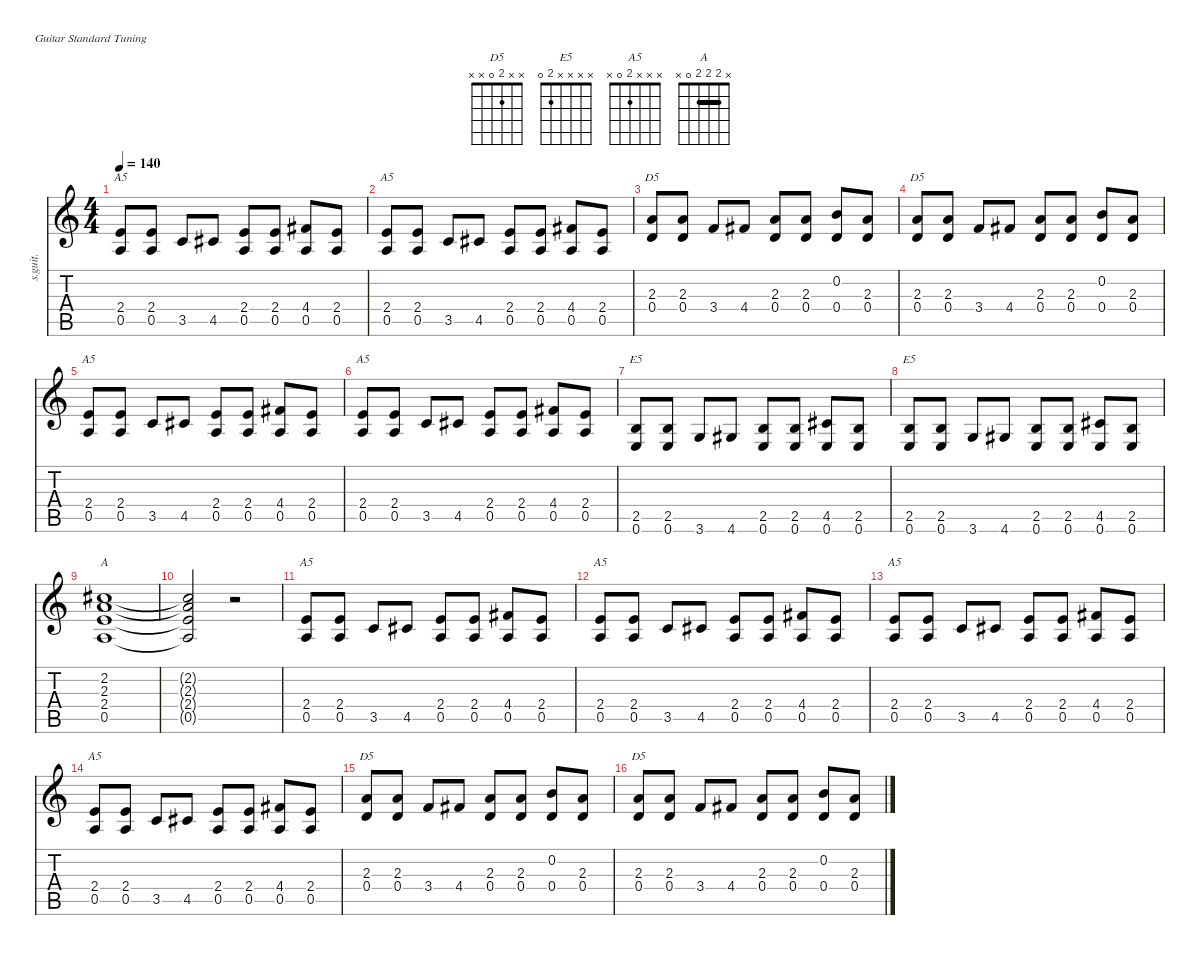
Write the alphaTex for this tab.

\defaultSystemsLayout 4
\hideDynamics
\bracketExtendMode nobrackets
\otherSystemsTrackNameOrientation horizontal
\track ("Acoustic Guitar" "s.guit.") {instrument acousticguitarsteel}
\staff {score tabs}
\tuning (E4 B3 G3 D3 A2 E2)
\chord ("D5" x x 2 0 x x) {showfingering false}
\chord ("E5" x x x x 2 0) {showfingering false}
\chord ("A5" x x x 2 0 x) {showfingering false}
\chord ("A" x 2 2 2 0 x) {showfingering false barre (2 2)}
\ts (4 4)
\tempo 140
\clef g2
\ks c
(2.4 0.5).8{ch "A5" dy f beam Up} (2.4 0.5).8{beam Up} 3.5.8{beam Up} 4.5{acc #}.8{beam Up} (2.4 0.5).8{beam Up} (2.4 0.5).8{beam Up} (4.4{acc #} 0.5).8{beam Up} (2.4 0.5).8{beam Up} |
(2.4 0.5).8{ch "A5" beam Up} (2.4 0.5).8{beam Up} 3.5.8{beam Up} 4.5{acc #}.8{beam Up} (2.4 0.5).8{beam Up} (2.4 0.5).8{beam Up} (4.4{acc #} 0.5).8{beam Up} (2.4 0.5).8{beam Up} |
(2.3 0.4).8{ch "D5" beam Up} (2.3 0.4).8{beam Up} 3.4.8{beam Up} 4.4{acc #}.8{beam Up} (2.3 0.4).8{beam Up} (2.3 0.4).8{beam Up} (0.2 0.4).8{beam Up} (2.3 0.4).8{beam Up} |
(2.3 0.4).8{ch "D5" beam Up} (2.3 0.4).8{beam Up} 3.4.8{beam Up} 4.4{acc #}.8{beam Up} (2.3 0.4).8{beam Up} (2.3 0.4).8{beam Up} (0.2 0.4).8{beam Up} (2.3 0.4).8{beam Up} |
(2.4 0.5).8{ch "A5" beam Up} (2.4 0.5).8{beam Up} 3.5.8{beam Up} 4.5{acc #}.8{beam Up} (2.4 0.5).8{beam Up} (2.4 0.5).8{beam Up} (4.4{acc #} 0.5).8{beam Up} (2.4 0.5).8{beam Up} |
(2.4 0.5).8{ch "A5" beam Up} (2.4 0.5).8{beam Up} 3.5.8{beam Up} 4.5{acc #}.8{beam Up} (2.4 0.5).8{beam Up} (2.4 0.5).8{beam Up} (4.4{acc #} 0.5).8{beam Up} (2.4 0.5).8{beam Up} |
(2.5 0.6).8{ch "E5" beam Up} (2.5 0.6).8{beam Up} 3.6.8{beam Up} 4.6{acc #}.8{beam Up} (2.5 0.6).8{beam Up} (2.5 0.6).8{beam Up} (4.5{acc #} 0.6).8{beam Up} (2.5 0.6).8{beam Up} |
(2.5 0.6).8{ch "E5" beam Up} (2.5 0.6).8{beam Up} 3.6.8{beam Up} 4.6{acc #}.8{beam Up} (2.5 0.6).8{beam Up} (2.5 0.6).8{beam Up} (4.5{acc #} 0.6).8{beam Up} (2.5 0.6).8{beam Up} |
(2.2{acc #} 2.3 2.4 0.5).1{ch "A" beam Up} |
(2.2{t acc #} 2.3{t} 2.4{t} 0.5{t}).2{beam Up} r.2{beam Up} |
(2.4 0.5).8{ch "A5" beam Up} (2.4 0.5).8{beam Up} 3.5.8{beam Up} 4.5{acc #}.8{beam Up} (2.4 0.5).8{beam Up} (2.4 0.5).8{beam Up} (4.4{acc #} 0.5).8{beam Up} (2.4 0.5).8{beam Up} |
(2.4 0.5).8{ch "A5" beam Up} (2.4 0.5).8{beam Up} 3.5.8{beam Up} 4.5{acc #}.8{beam Up} (2.4 0.5).8{beam Up} (2.4 0.5).8{beam Up} (4.4{acc #} 0.5).8{beam Up} (2.4 0.5).8{beam Up} |
(2.4 0.5).8{ch "A5" beam Up} (2.4 0.5).8{beam Up} 3.5.8{beam Up} 4.5{acc #}.8{beam Up} (2.4 0.5).8{beam Up} (2.4 0.5).8{beam Up} (4.4{acc #} 0.5).8{beam Up} (2.4 0.5).8{beam Up} |
(2.4 0.5).8{ch "A5" beam Up} (2.4 0.5).8{beam Up} 3.5.8{beam Up} 4.5{acc #}.8{beam Up} (2.4 0.5).8{beam Up} (2.4 0.5).8{beam Up} (4.4{acc #} 0.5).8{beam Up} (2.4 0.5).8{beam Up} |
(2.3 0.4).8{ch "D5" beam Up} (2.3 0.4).8{beam Up} 3.4.8{beam Up} 4.4{acc #}.8{beam Up} (2.3 0.4).8{beam Up} (2.3 0.4).8{beam Up} (0.2 0.4).8{beam Up} (2.3 0.4).8{beam Up} |
(2.3 0.4).8{ch "D5" beam Up} (2.3 0.4).8{beam Up} 3.4.8{beam Up} 4.4{acc #}.8{beam Up} (2.3 0.4).8{beam Up} (2.3 0.4).8{beam Up} (0.2 0.4).8{beam Up} (2.3 0.4).8{beam Up}
